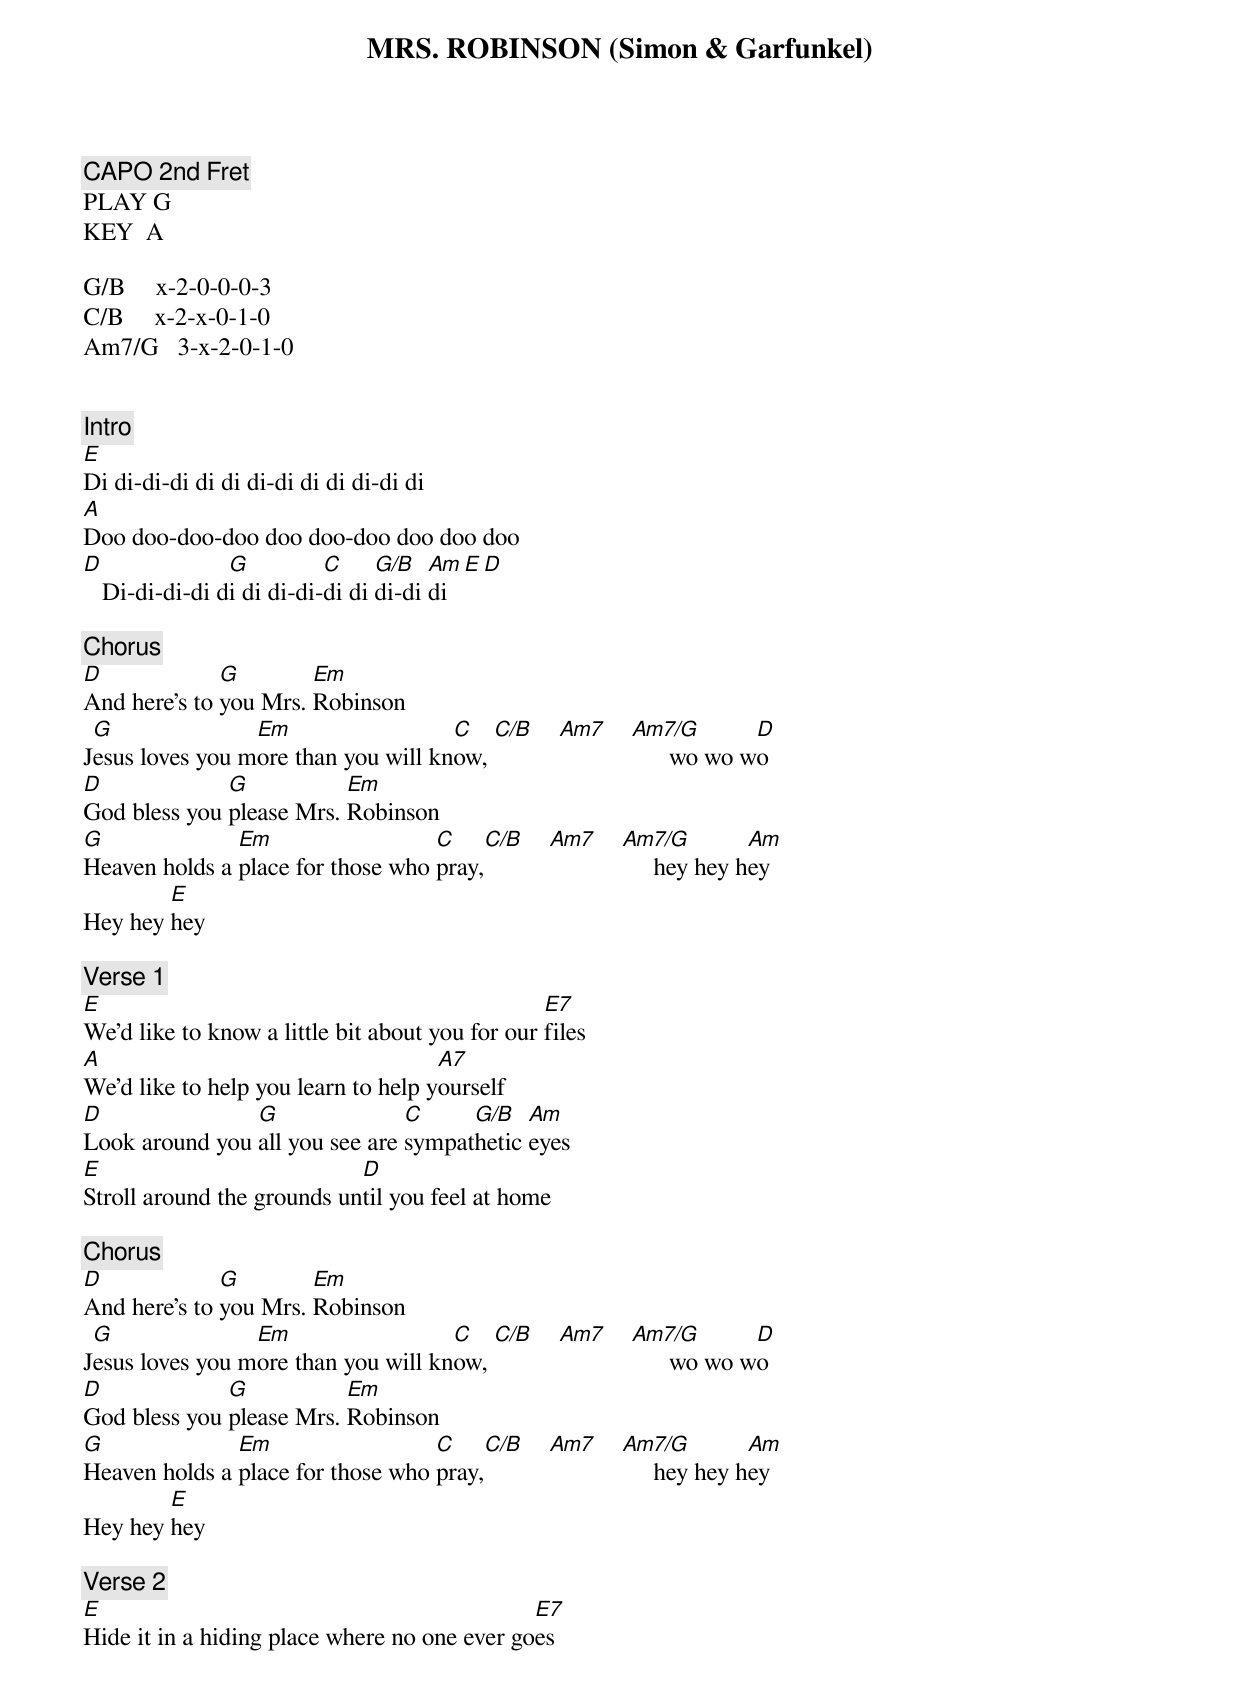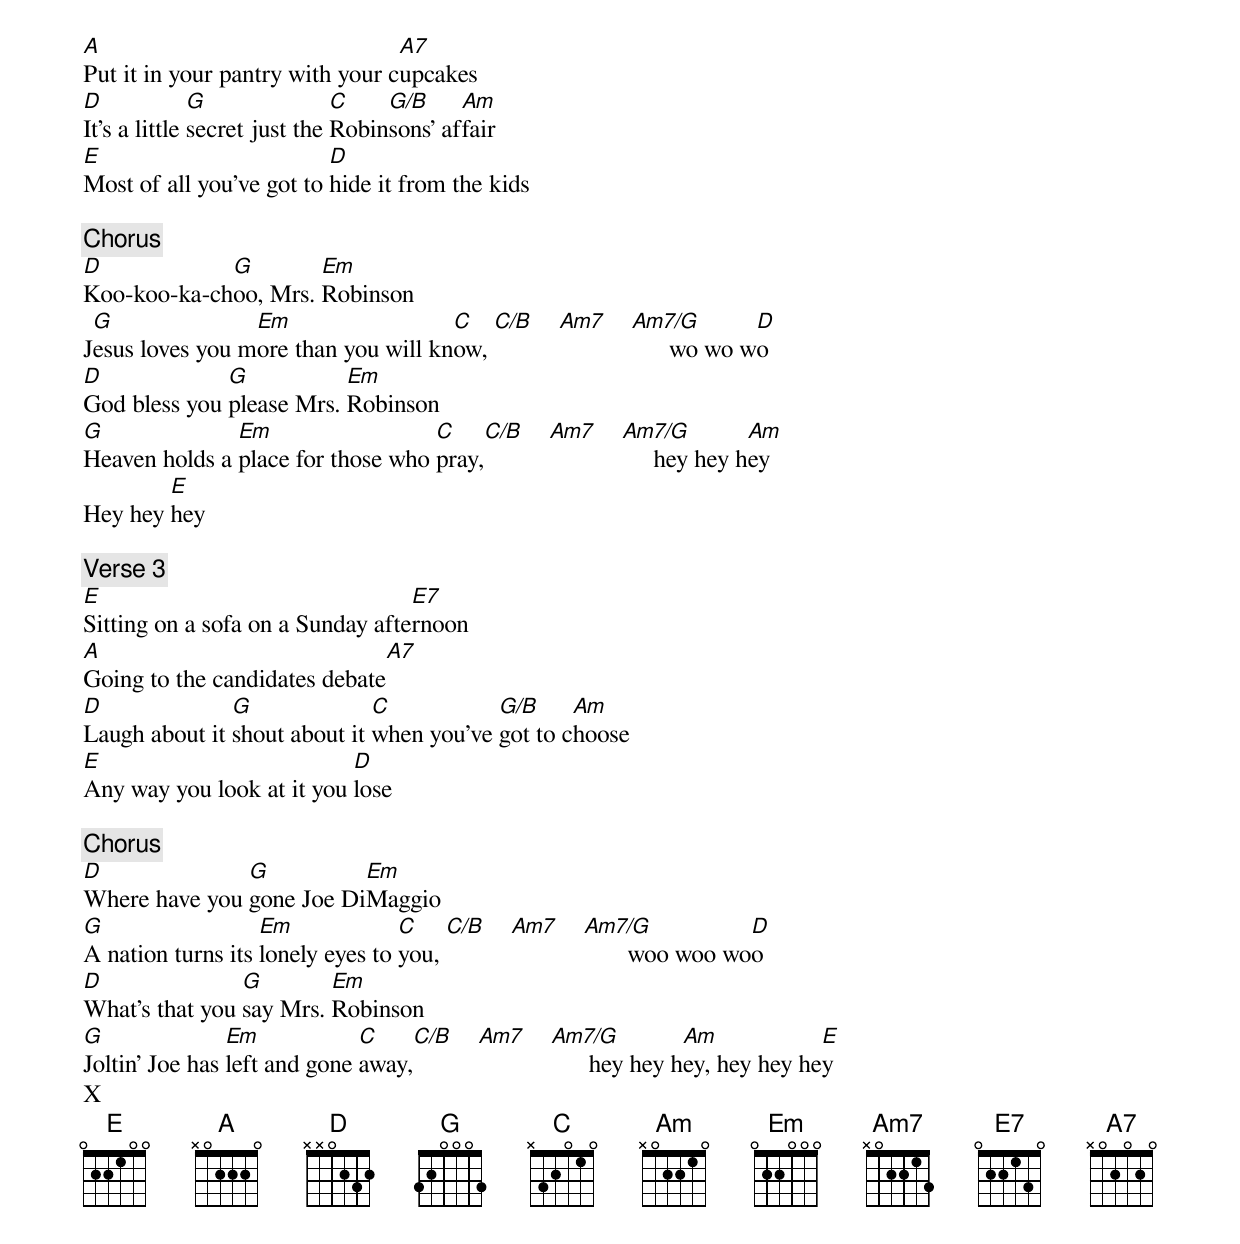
MRS. ROBINSON (Simon & Garfunkel)

CAPO 2nd Fret
PLAY G
KEY  A

G/B     x-2-0-0-0-3
C/B     x-2-x-0-1-0
Am7/G   3-x-2-0-1-0


[Intro]
E
Di di-di-di di di di-di di di di-di di
A
Doo doo-doo-doo doo doo-doo doo doo doo
D               G          C     G/B   Am    E    D
   Di-di-di-di di di di-di-di di di-di di

[Chorus]
D             G        Em
And here's to you Mrs. Robinson
 G               Em                  C   C/B Am7 Am7/G        D
Jesus loves you more than you will know,               wo wo wo
D             G           Em
God bless you please Mrs. Robinson
G              Em                  C    C/B Am7 Am7/G         Am
Heaven holds a place for those who pray,             hey hey hey
        E
Hey hey hey

[Verse 1]
E                                                E7
We'd like to know a little bit about you for our files
A                                    A7
We'd like to help you learn to help yourself
D               G               C     G/B   Am
Look around you all you see are sympathetic eyes
E                           D
Stroll around the grounds until you feel at home

[Chorus]
D             G        Em
And here's to you Mrs. Robinson
 G               Em                  C   C/B Am7 Am7/G        D
Jesus loves you more than you will know,               wo wo wo
D             G           Em
God bless you please Mrs. Robinson
G              Em                  C    C/B Am7 Am7/G         Am
Heaven holds a place for those who pray,             hey hey hey
        E
Hey hey hey

[Verse 2]
E                                             E7
Hide it in a hiding place where no one ever goes
A                                A7
Put it in your pantry with your cupcakes
D             G               C    G/B     Am
It's a little secret just the Robinsons' affair
E                         D
Most of all you've got to hide it from the kids

[Chorus]
D            G        Em
Koo-koo-ka-choo, Mrs. Robinson
 G               Em                  C   C/B Am7 Am7/G        D
Jesus loves you more than you will know,               wo wo wo
D             G           Em
God bless you please Mrs. Robinson
G              Em                  C    C/B Am7 Am7/G         Am
Heaven holds a place for those who pray,             hey hey hey
        E
Hey hey hey

[Verse 3]
E                                 E7
Sitting on a sofa on a Sunday afternoon
A                               A7
Going to the candidates debate
D              G              C           G/B     Am
Laugh about it shout about it when you've got to choose
E                          D
Any way you look at it you lose

[Chorus]
D              G          Em
Where have you gone Joe DiMaggio
G                  Em             C    C/B Am7 Am7/G            D
A nation turns its lonely eyes to you,                woo woo woo
D               G        Em
What's that you say Mrs. Robinson
G               Em            C    C/B Am7 Am7/G          Am            E
Joltin' Joe has left and gone away,              hey hey hey, hey hey hey
X
